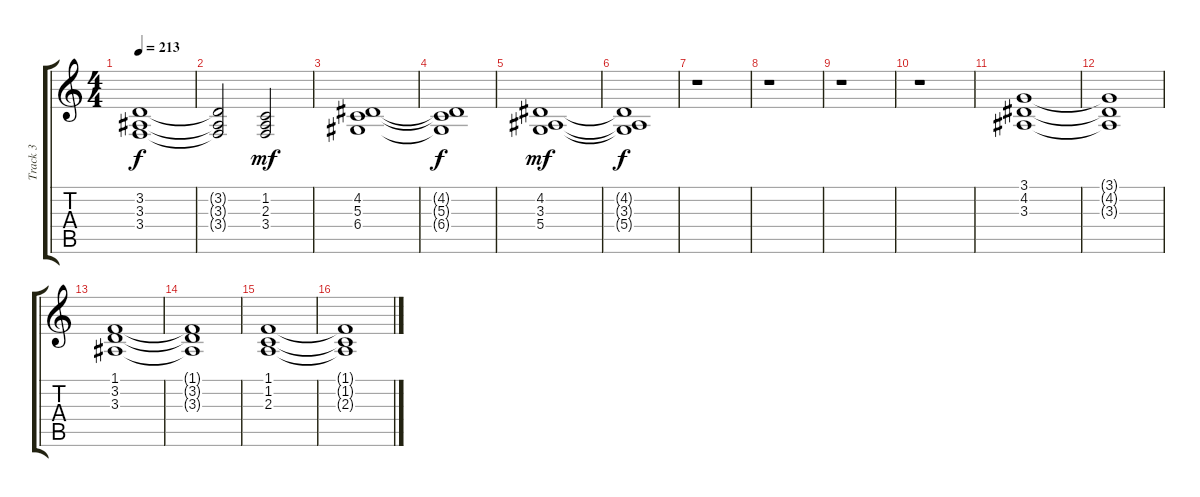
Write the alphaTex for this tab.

\track ("Track 3" "Track 3") {instrument synthstrings2}
\staff {score tabs}
\tuning (E4 B3 G3 D3 A2 E2) {hide}
\ts (4 4)
\tempo 213
\clef g2
\ks c
(3.2{t} 3.3{t} 3.4{t}).1{dy f} |
(3.2{t} 3.3{t} 3.4{t}).2 (1.2 2.3 3.4).2{dy mf} |
(4.2 5.3 6.4).1 |
(4.2{t} 5.3{t} 6.4{t}).1{dy f} |
(4.2 3.3 5.4).1{dy mf} |
(4.2{t} 3.3{t} 5.4{t}).1{dy f} |
r.1 |
r.1 |
r.1 |
r.1 |
(3.1 4.2 3.3).1 |
(3.1{t} 4.2{t} 3.3{t}).1 |
(1.1 3.2 3.3).1 |
(1.1{t} 3.2{t} 3.3{t}).1 |
(1.1 1.2 2.3).1 |
(1.1{t} 1.2{t} 2.3{t}).1
